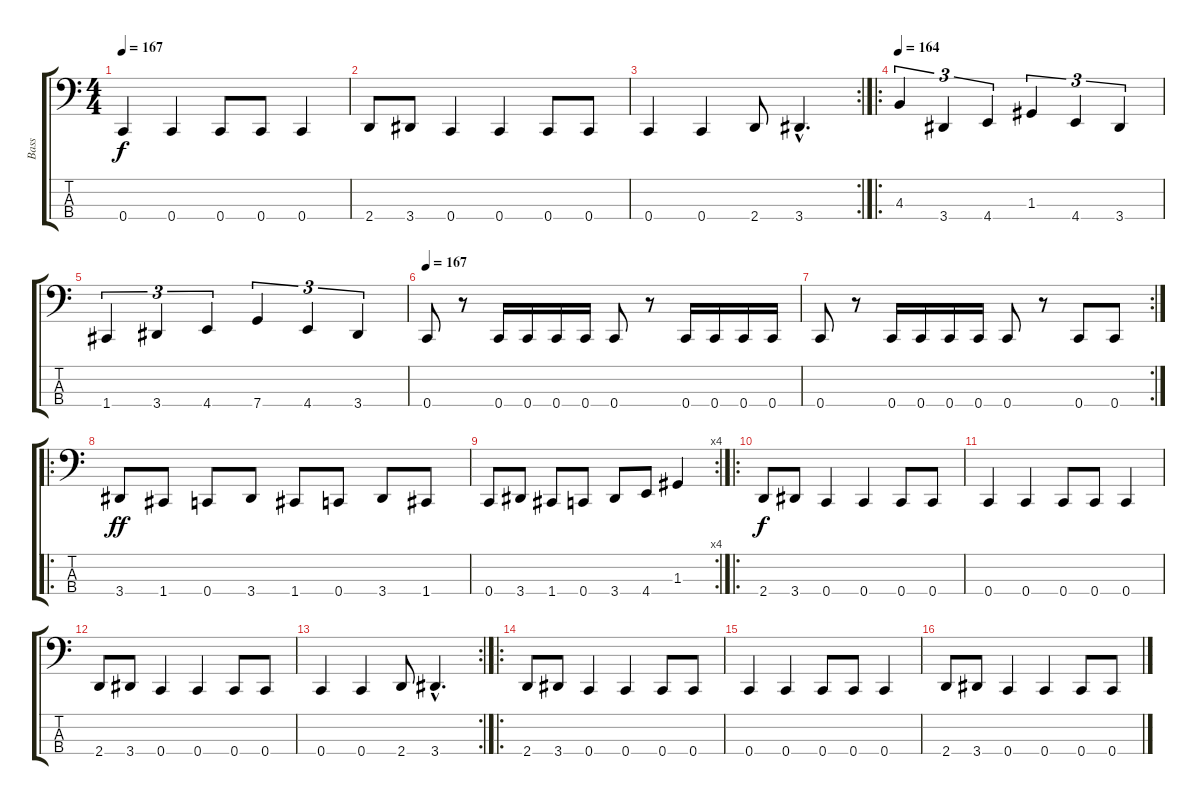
\track ("Bass" "Bass") {instrument electricbassfinger}
\staff {score tabs}
\tuning (F2 C2 G1 C1) {hide}
\ts (4 4)
\tempo 167
\clef f4
\ks c
0.4.4{dy f} 0.4.4 0.4.8 0.4.8 0.4.4 |
2.4.8 3.4.8 0.4.4 0.4.4 0.4.8 0.4.8 |
\rc 2
0.4.4 0.4.4 2.4.8 3.4{hac}.4{d} |
\ro
\tempo 164
4.3.4{tu (3 2)} 3.4.4{tu (3 2)} 4.4.4{tu (3 2)} 1.3.4{tu (3 2)} 4.4.4{tu (3 2)} 3.4.4{tu (3 2)} |
1.4.4{tu (3 2)} 3.4.4{tu (3 2)} 4.4.4{tu (3 2)} 7.4.4{tu (3 2)} 4.4.4{tu (3 2)} 3.4.4{tu (3 2)} |
\tempo 167
0.4.8 r.8 0.4.16 0.4.16 0.4.16 0.4.16 0.4.8 r.8 0.4.16 0.4.16 0.4.16 0.4.16 |
\rc 2
0.4.8 r.8 0.4.16 0.4.16 0.4.16 0.4.16 0.4.8 r.8 0.4.8 0.4.8 |
\ro
3.4.8{dy ff} 1.4.8 0.4.8 3.4.8 1.4.8 0.4.8 3.4.8 1.4.8 |
\rc 4
0.4.8 3.4.8 1.4.8 0.4.8 3.4.8 4.4.8 1.3.4 |
\ro
2.4.8{dy f} 3.4.8 0.4.4 0.4.4 0.4.8 0.4.8 |
0.4.4 0.4.4 0.4.8 0.4.8 0.4.4 |
2.4.8 3.4.8 0.4.4 0.4.4 0.4.8 0.4.8 |
\rc 2
0.4.4 0.4.4 2.4.8 3.4{hac}.4{d} |
\ro
2.4.8 3.4.8 0.4.4 0.4.4 0.4.8 0.4.8 |
0.4.4 0.4.4 0.4.8 0.4.8 0.4.4 |
2.4.8 3.4.8 0.4.4 0.4.4 0.4.8 0.4.8
